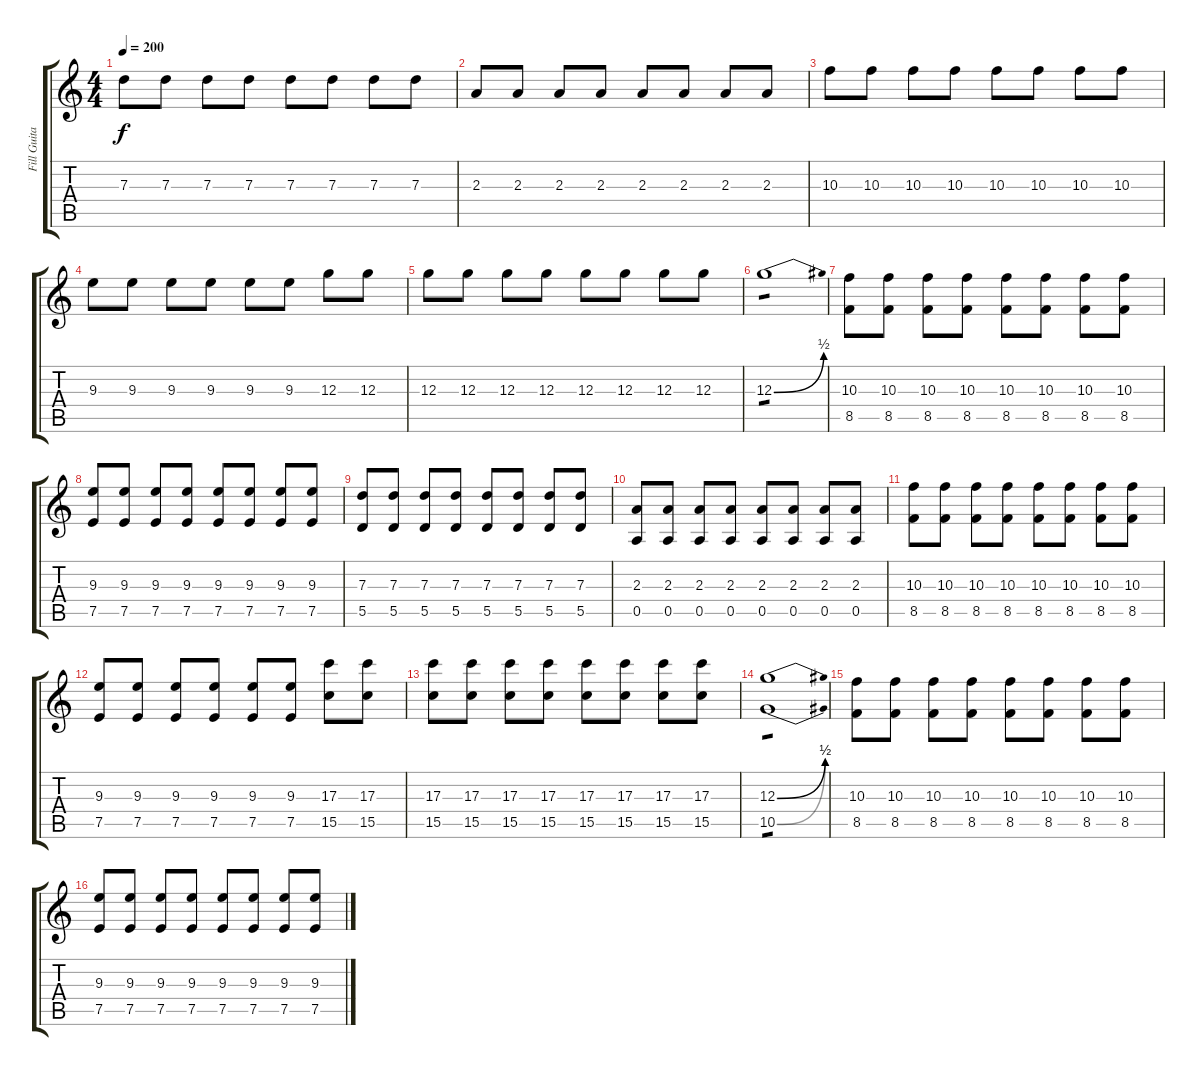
\track ("Fill Guitar (Chris)" "Fill Guita") {instrument overdrivenguitar}
\staff {score tabs}
\tuning (E4 B3 G3 D3 A2 D2) {hide}
\ts (4 4)
\tempo 200
\clef g2
\ks c
7.3.8{dy f} 7.3.8 7.3.8 7.3.8 7.3.8 7.3.8 7.3.8 7.3.8 |
2.3.8 2.3.8 2.3.8 2.3.8 2.3.8 2.3.8 2.3.8 2.3.8 |
10.3.8 10.3.8 10.3.8 10.3.8 10.3.8 10.3.8 10.3.8 10.3.8 |
9.3.8 9.3.8 9.3.8 9.3.8 9.3.8 9.3.8 12.3.8 12.3.8 |
12.3.8 12.3.8 12.3.8 12.3.8 12.3.8 12.3.8 12.3.8 12.3.8 |
12.3{be (bend 0 0 60 2)}.1{tp 1} |
(10.3 8.5).8 (10.3 8.5).8 (10.3 8.5).8 (10.3 8.5).8 (10.3 8.5).8 (10.3 8.5).8 (10.3 8.5).8 (10.3 8.5).8 |
(9.3 7.5).8 (9.3 7.5).8 (9.3 7.5).8 (9.3 7.5).8 (9.3 7.5).8 (9.3 7.5).8 (9.3 7.5).8 (9.3 7.5).8 |
(7.3 5.5).8 (7.3 5.5).8 (7.3 5.5).8 (7.3 5.5).8 (7.3 5.5).8 (7.3 5.5).8 (7.3 5.5).8 (7.3 5.5).8 |
(2.3 0.5).8 (2.3 0.5).8 (2.3 0.5).8 (2.3 0.5).8 (2.3 0.5).8 (2.3 0.5).8 (2.3 0.5).8 (2.3 0.5).8 |
(10.3 8.5).8 (10.3 8.5).8 (10.3 8.5).8 (10.3 8.5).8 (10.3 8.5).8 (10.3 8.5).8 (10.3 8.5).8 (10.3 8.5).8 |
(9.3 7.5).8 (9.3 7.5).8 (9.3 7.5).8 (9.3 7.5).8 (9.3 7.5).8 (9.3 7.5).8 (17.3 15.5).8 (17.3 15.5).8 |
(17.3 15.5).8 (17.3 15.5).8 (17.3 15.5).8 (17.3 15.5).8 (17.3 15.5).8 (17.3 15.5).8 (17.3 15.5).8 (17.3 15.5).8 |
(12.3{be (bend 0 0 60 2)} 10.5{be (bend 0 0 60 2)}).1{tp 1} |
(10.3 8.5).8 (10.3 8.5).8 (10.3 8.5).8 (10.3 8.5).8 (10.3 8.5).8 (10.3 8.5).8 (10.3 8.5).8 (10.3 8.5).8 |
(9.3 7.5).8 (9.3 7.5).8 (9.3 7.5).8 (9.3 7.5).8 (9.3 7.5).8 (9.3 7.5).8 (9.3 7.5).8 (9.3 7.5).8
